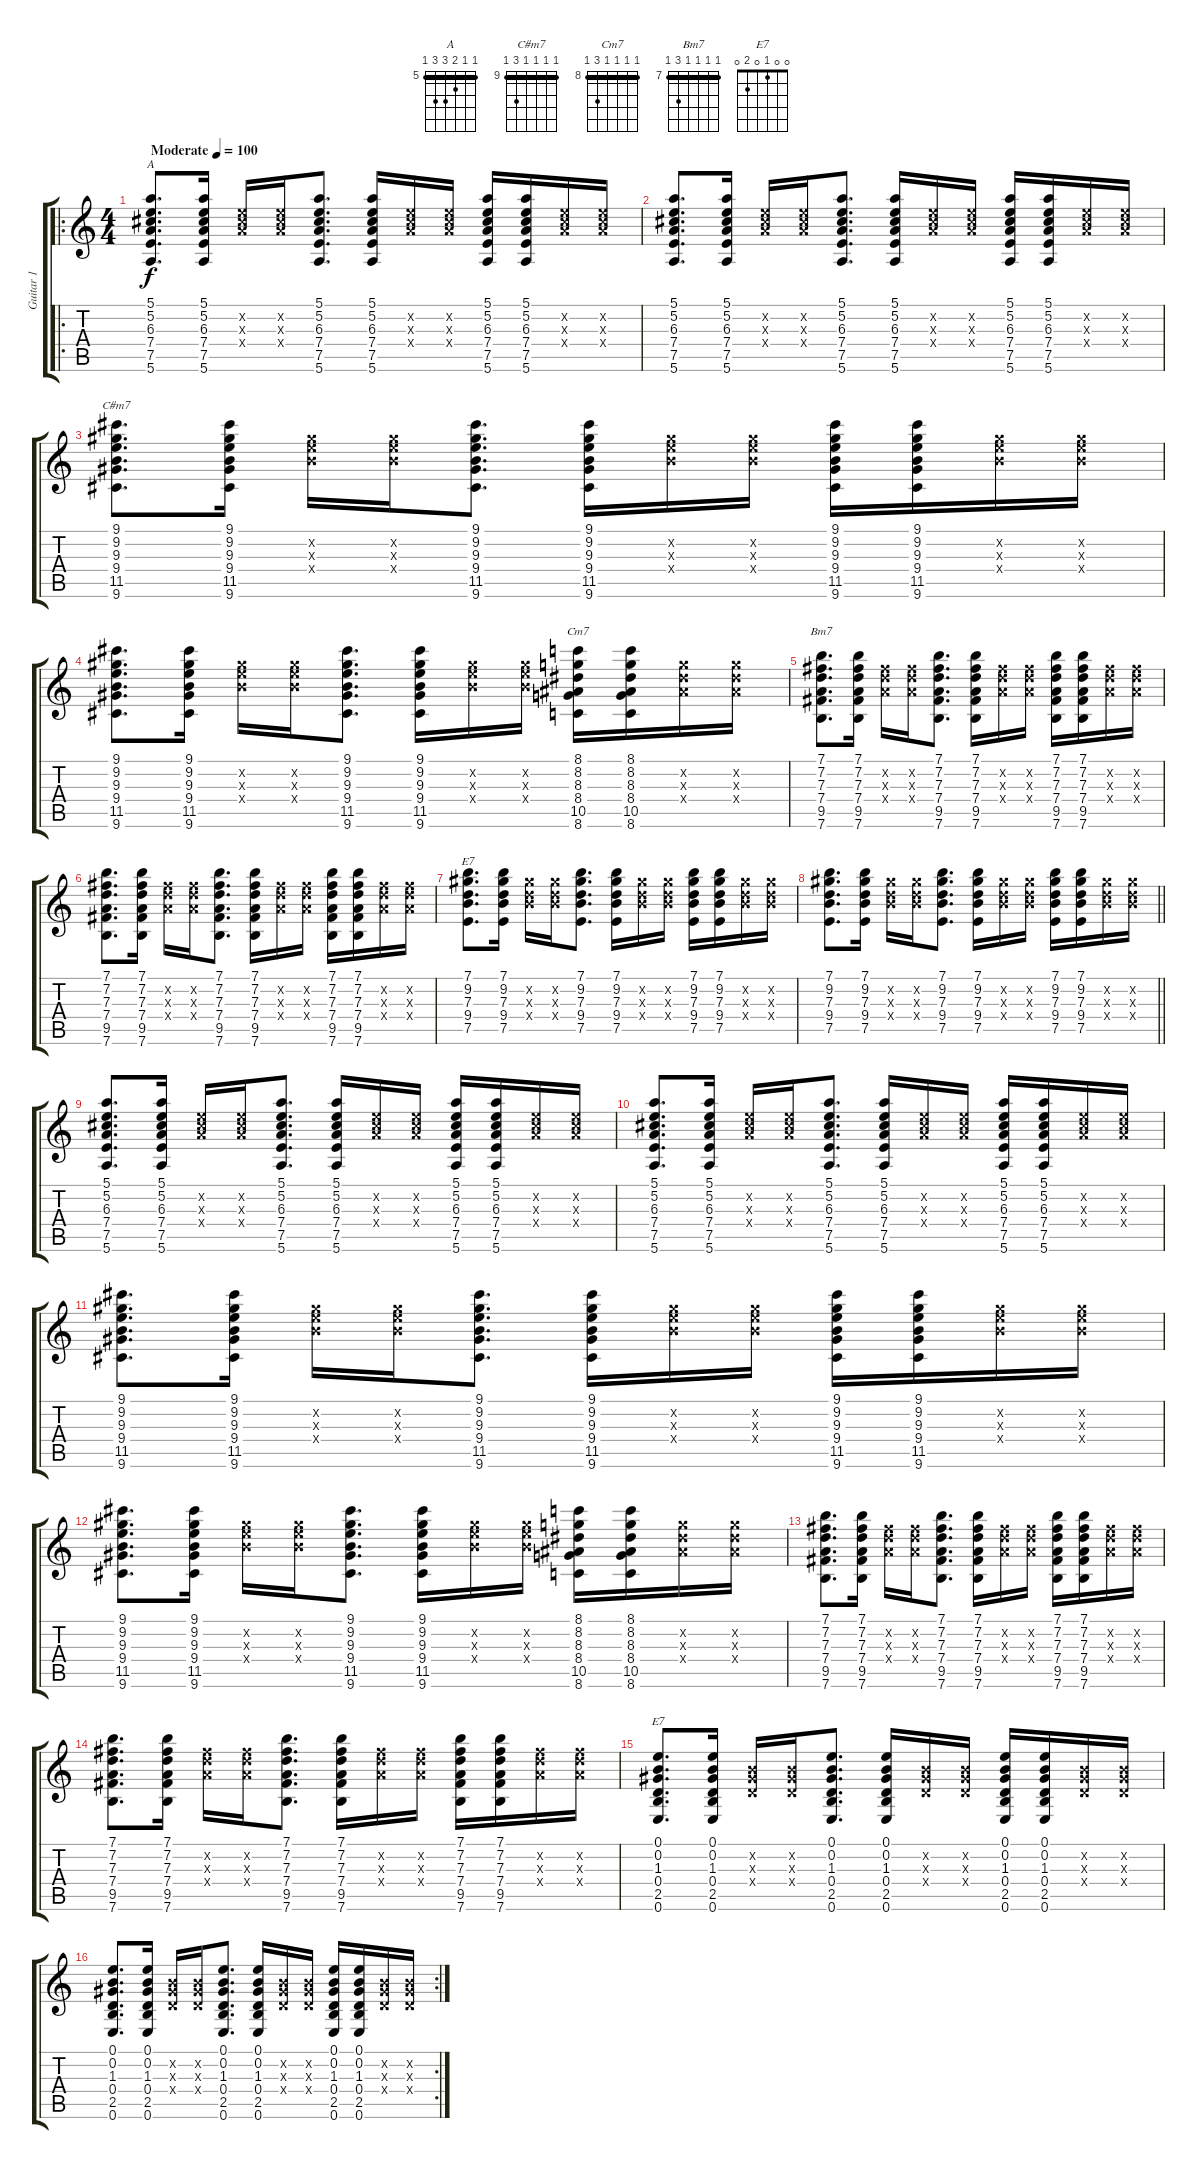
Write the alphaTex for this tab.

\track ("Guitar 1" "Guitar 1") {instrument electricguitarjazz}
\staff {score tabs}
\tuning (E4 B3 G3 D3 A2 E2) {hide}
\chord ("A" 5 5 6 7 7 5) {firstfret 5 barre 5}
\chord ("C#m7" 9 9 9 9 11 9) {firstfret 9 barre 9}
\chord ("Cm7" 8 8 8 8 10 8) {firstfret 8 barre 8}
\chord ("Bm7" 7 7 7 7 9 7) {firstfret 7 barre 7}
\chord ("E7" 7 9 7 9 7 x) {firstfret 7 barre 7}
\chord ("E7" 0 0 1 0 2 0)
\ro
\ts (4 4)
\tempo (100 "Moderate")
\clef g2
\ks c
(5.1 5.2 6.3 7.4 7.5 5.6).8{d ch "A" dy f instrument electricguitarjazz} (5.1 5.2 6.3 7.4 7.5 5.6).16 (5.2{x} 6.3{x} 7.4{x}).16 (5.2{x} 6.3{x} 7.4{x}).16 (5.1 5.2 6.3 7.4 7.5 5.6).8{d} (5.1 5.2 6.3 7.4 7.5 5.6).16 (5.2{x} 6.3{x} 7.4{x}).16 (5.2{x} 6.3{x} 7.4{x}).16 (5.1 5.2 6.3 7.4 7.5 5.6).16 (5.1 5.2 6.3 7.4 7.5 5.6).16 (5.2{x} 6.3{x} 7.4{x}).16 (5.2{x} 6.3{x} 7.4{x}).16 |
(5.1 5.2 6.3 7.4 7.5 5.6).8{d} (5.1 5.2 6.3 7.4 7.5 5.6).16 (5.2{x} 6.3{x} 7.4{x}).16 (5.2{x} 6.3{x} 7.4{x}).16 (5.1 5.2 6.3 7.4 7.5 5.6).8{d} (5.1 5.2 6.3 7.4 7.5 5.6).16 (5.2{x} 6.3{x} 7.4{x}).16 (5.2{x} 6.3{x} 7.4{x}).16 (5.1 5.2 6.3 7.4 7.5 5.6).16 (5.1 5.2 6.3 7.4 7.5 5.6).16 (5.2{x} 6.3{x} 7.4{x}).16 (5.2{x} 6.3{x} 7.4{x}).16 |
(9.1 9.2 9.3 9.4 11.5 9.6).8{d ch "C#m7"} (9.1 9.2 9.3 9.4 11.5 9.6).16 (9.2{x} 9.3{x} 9.4{x}).16 (9.2{x} 9.3{x} 9.4{x}).16 (9.1 9.2 9.3 9.4 11.5 9.6).8{d} (9.1 9.2 9.3 9.4 11.5 9.6).16 (9.2{x} 9.3{x} 9.4{x}).16 (9.2{x} 9.3{x} 9.4{x}).16 (9.1 9.2 9.3 9.4 11.5 9.6).16 (9.1 9.2 9.3 9.4 11.5 9.6).16 (9.2{x} 9.3{x} 9.4{x}).16 (9.2{x} 9.3{x} 9.4{x}).16 |
(9.1 9.2 9.3 9.4 11.5 9.6).8{d} (9.1 9.2 9.3 9.4 11.5 9.6).16 (9.2{x} 9.3{x} 9.4{x}).16 (9.2{x} 9.3{x} 9.4{x}).16 (9.1 9.2 9.3 9.4 11.5 9.6).8{d} (9.1 9.2 9.3 9.4 11.5 9.6).16 (9.2{x} 9.3{x} 9.4{x}).16 (9.2{x} 9.3{x} 9.4{x}).16 (8.1 8.2 8.3 8.4 10.5 8.6).16{ch "Cm7"} (8.1 8.2 8.3 8.4 10.5 8.6).16 (8.2{x} 8.3{x} 8.4{x}).16 (8.2{x} 8.3{x} 8.4{x}).16 |
(7.1 7.2 7.3 7.4 9.5 7.6).8{d ch "Bm7"} (7.1 7.2 7.3 7.4 9.5 7.6).16 (7.2{x} 7.3{x} 7.4{x}).16 (7.2{x} 7.3{x} 7.4{x}).16 (7.1 7.2 7.3 7.4 9.5 7.6).8{d} (7.1 7.2 7.3 7.4 9.5 7.6).16 (7.2{x} 7.3{x} 7.4{x}).16 (7.2{x} 7.3{x} 7.4{x}).16 (7.1 7.2 7.3 7.4 9.5 7.6).16 (7.1 7.2 7.3 7.4 9.5 7.6).16 (7.2{x} 7.3{x} 7.4{x}).16 (7.2{x} 7.3{x} 7.4{x}).16 |
(7.1 7.2 7.3 7.4 9.5 7.6).8{d} (7.1 7.2 7.3 7.4 9.5 7.6).16 (7.2{x} 7.3{x} 7.4{x}).16 (7.2{x} 7.3{x} 7.4{x}).16 (7.1 7.2 7.3 7.4 9.5 7.6).8{d} (7.1 7.2 7.3 7.4 9.5 7.6).16 (7.2{x} 7.3{x} 7.4{x}).16 (7.2{x} 7.3{x} 7.4{x}).16 (7.1 7.2 7.3 7.4 9.5 7.6).16 (7.1 7.2 7.3 7.4 9.5 7.6).16 (7.2{x} 7.3{x} 7.4{x}).16 (7.2{x} 7.3{x} 7.4{x}).16 |
(7.1 9.2 7.3 9.4 7.5).8{d ch "E7"} (7.1 9.2 7.3 9.4 7.5).16 (9.2{x} 7.3{x} 9.4{x}).16 (9.2{x} 7.3{x} 9.4{x}).16 (7.1 9.2 7.3 9.4 7.5).8{d} (7.1 9.2 7.3 9.4 7.5).16 (9.2{x} 7.3{x} 9.4{x}).16 (9.2{x} 7.3{x} 9.4{x}).16 (7.1 9.2 7.3 9.4 7.5).16 (7.1 9.2 7.3 9.4 7.5).16 (9.2{x} 7.3{x} 9.4{x}).16 (9.2{x} 7.3{x} 9.4{x}).16 |
\barLineRight lightlight
(7.1 9.2 7.3 9.4 7.5).8{d} (7.1 9.2 7.3 9.4 7.5).16 (9.2{x} 7.3{x} 9.4{x}).16 (9.2{x} 7.3{x} 9.4{x}).16 (7.1 9.2 7.3 9.4 7.5).8{d} (7.1 9.2 7.3 9.4 7.5).16 (9.2{x} 7.3{x} 9.4{x}).16 (9.2{x} 7.3{x} 9.4{x}).16 (7.1 9.2 7.3 9.4 7.5).16 (7.1 9.2 7.3 9.4 7.5).16 (9.2{x} 7.3{x} 9.4{x}).16 (9.2{x} 7.3{x} 9.4{x}).16 |
(5.1 5.2 6.3 7.4 7.5 5.6).8{d} (5.1 5.2 6.3 7.4 7.5 5.6).16 (5.2{x} 6.3{x} 7.4{x}).16 (5.2{x} 6.3{x} 7.4{x}).16 (5.1 5.2 6.3 7.4 7.5 5.6).8{d} (5.1 5.2 6.3 7.4 7.5 5.6).16 (5.2{x} 6.3{x} 7.4{x}).16 (5.2{x} 6.3{x} 7.4{x}).16 (5.1 5.2 6.3 7.4 7.5 5.6).16 (5.1 5.2 6.3 7.4 7.5 5.6).16 (5.2{x} 6.3{x} 7.4{x}).16 (5.2{x} 6.3{x} 7.4{x}).16 |
(5.1 5.2 6.3 7.4 7.5 5.6).8{d} (5.1 5.2 6.3 7.4 7.5 5.6).16 (5.2{x} 6.3{x} 7.4{x}).16 (5.2{x} 6.3{x} 7.4{x}).16 (5.1 5.2 6.3 7.4 7.5 5.6).8{d} (5.1 5.2 6.3 7.4 7.5 5.6).16 (5.2{x} 6.3{x} 7.4{x}).16 (5.2{x} 6.3{x} 7.4{x}).16 (5.1 5.2 6.3 7.4 7.5 5.6).16 (5.1 5.2 6.3 7.4 7.5 5.6).16 (5.2{x} 6.3{x} 7.4{x}).16 (5.2{x} 6.3{x} 7.4{x}).16 |
(9.1 9.2 9.3 9.4 11.5 9.6).8{d} (9.1 9.2 9.3 9.4 11.5 9.6).16 (9.2{x} 9.3{x} 9.4{x}).16 (9.2{x} 9.3{x} 9.4{x}).16 (9.1 9.2 9.3 9.4 11.5 9.6).8{d} (9.1 9.2 9.3 9.4 11.5 9.6).16 (9.2{x} 9.3{x} 9.4{x}).16 (9.2{x} 9.3{x} 9.4{x}).16 (9.1 9.2 9.3 9.4 11.5 9.6).16 (9.1 9.2 9.3 9.4 11.5 9.6).16 (9.2{x} 9.3{x} 9.4{x}).16 (9.2{x} 9.3{x} 9.4{x}).16 |
(9.1 9.2 9.3 9.4 11.5 9.6).8{d} (9.1 9.2 9.3 9.4 11.5 9.6).16 (9.2{x} 9.3{x} 9.4{x}).16 (9.2{x} 9.3{x} 9.4{x}).16 (9.1 9.2 9.3 9.4 11.5 9.6).8{d} (9.1 9.2 9.3 9.4 11.5 9.6).16 (9.2{x} 9.3{x} 9.4{x}).16 (9.2{x} 9.3{x} 9.4{x}).16 (8.1 8.2 8.3 8.4 10.5 8.6).16 (8.1 8.2 8.3 8.4 10.5 8.6).16 (8.2{x} 8.3{x} 8.4{x}).16 (8.2{x} 8.3{x} 8.4{x}).16 |
(7.1 7.2 7.3 7.4 9.5 7.6).8{d} (7.1 7.2 7.3 7.4 9.5 7.6).16 (7.2{x} 7.3{x} 7.4{x}).16 (7.2{x} 7.3{x} 7.4{x}).16 (7.1 7.2 7.3 7.4 9.5 7.6).8{d} (7.1 7.2 7.3 7.4 9.5 7.6).16 (7.2{x} 7.3{x} 7.4{x}).16 (7.2{x} 7.3{x} 7.4{x}).16 (7.1 7.2 7.3 7.4 9.5 7.6).16 (7.1 7.2 7.3 7.4 9.5 7.6).16 (7.2{x} 7.3{x} 7.4{x}).16 (7.2{x} 7.3{x} 7.4{x}).16 |
(7.1 7.2 7.3 7.4 9.5 7.6).8{d} (7.1 7.2 7.3 7.4 9.5 7.6).16 (7.2{x} 7.3{x} 7.4{x}).16 (7.2{x} 7.3{x} 7.4{x}).16 (7.1 7.2 7.3 7.4 9.5 7.6).8{d} (7.1 7.2 7.3 7.4 9.5 7.6).16 (7.2{x} 7.3{x} 7.4{x}).16 (7.2{x} 7.3{x} 7.4{x}).16 (7.1 7.2 7.3 7.4 9.5 7.6).16 (7.1 7.2 7.3 7.4 9.5 7.6).16 (7.2{x} 7.3{x} 7.4{x}).16 (7.2{x} 7.3{x} 7.4{x}).16 |
(0.1 0.2 1.3 0.4 2.5 0.6).8{d ch "E7"} (0.1 0.2 1.3 0.4 2.5 0.6).16 (0.2{x} 1.3{x} 0.4{x}).16 (0.2{x} 1.3{x} 0.4{x}).16 (0.1 0.2 1.3 0.4 2.5 0.6).8{d} (0.1 0.2 1.3 0.4 2.5 0.6).16 (0.2{x} 1.3{x} 0.4{x}).16 (0.2{x} 1.3{x} 0.4{x}).16 (0.1 0.2 1.3 0.4 2.5 0.6).16 (0.1 0.2 1.3 0.4 2.5 0.6).16 (0.2{x} 1.3{x} 0.4{x}).16 (0.2{x} 1.3{x} 0.4{x}).16 |
\rc 2
(0.1 0.2 1.3 0.4 2.5 0.6).8{d} (0.1 0.2 1.3 0.4 2.5 0.6).16 (0.2{x} 1.3{x} 0.4{x}).16 (0.2{x} 1.3{x} 0.4{x}).16 (0.1 0.2 1.3 0.4 2.5 0.6).8{d} (0.1 0.2 1.3 0.4 2.5 0.6).16 (0.2{x} 1.3{x} 0.4{x}).16 (0.2{x} 1.3{x} 0.4{x}).16 (0.1 0.2 1.3 0.4 2.5 0.6).16 (0.1 0.2 1.3 0.4 2.5 0.6).16 (0.2{x} 1.3{x} 0.4{x}).16 (0.2{x} 1.3{x} 0.4{x}).16
